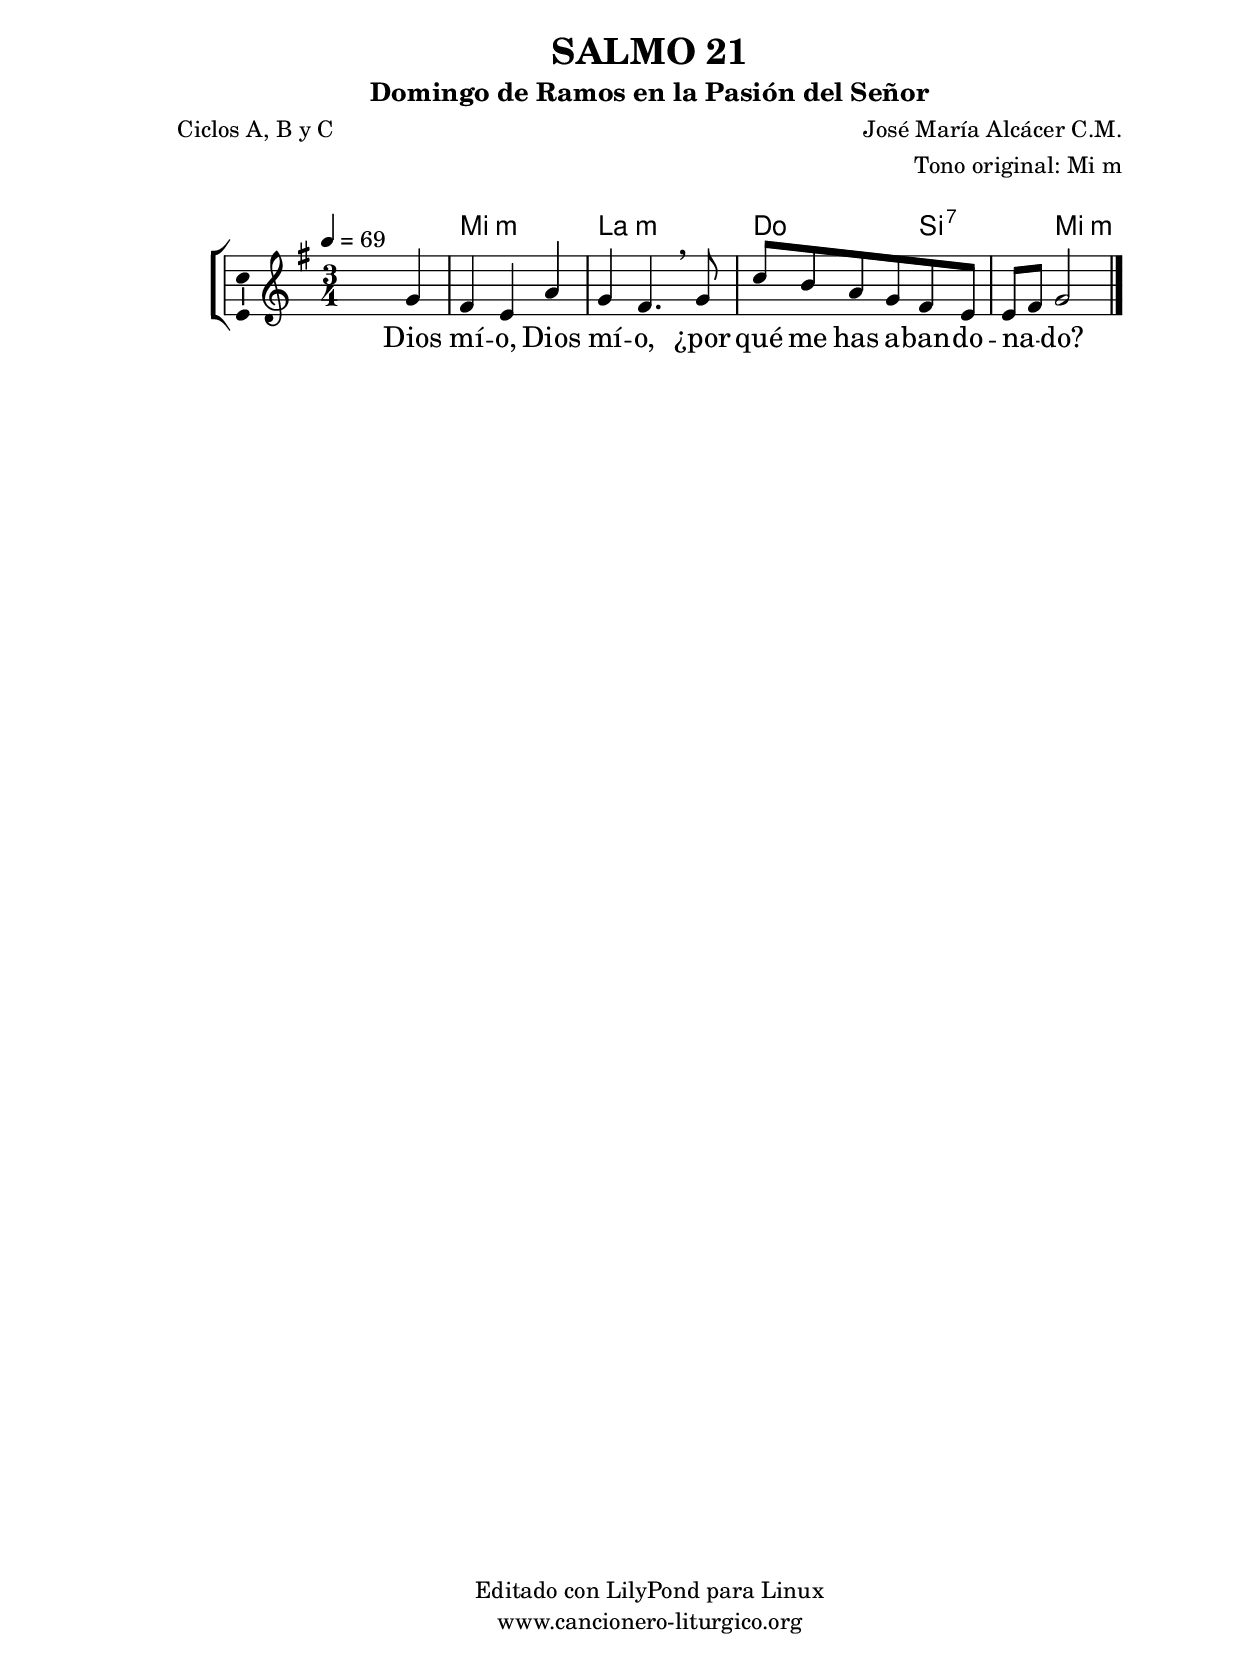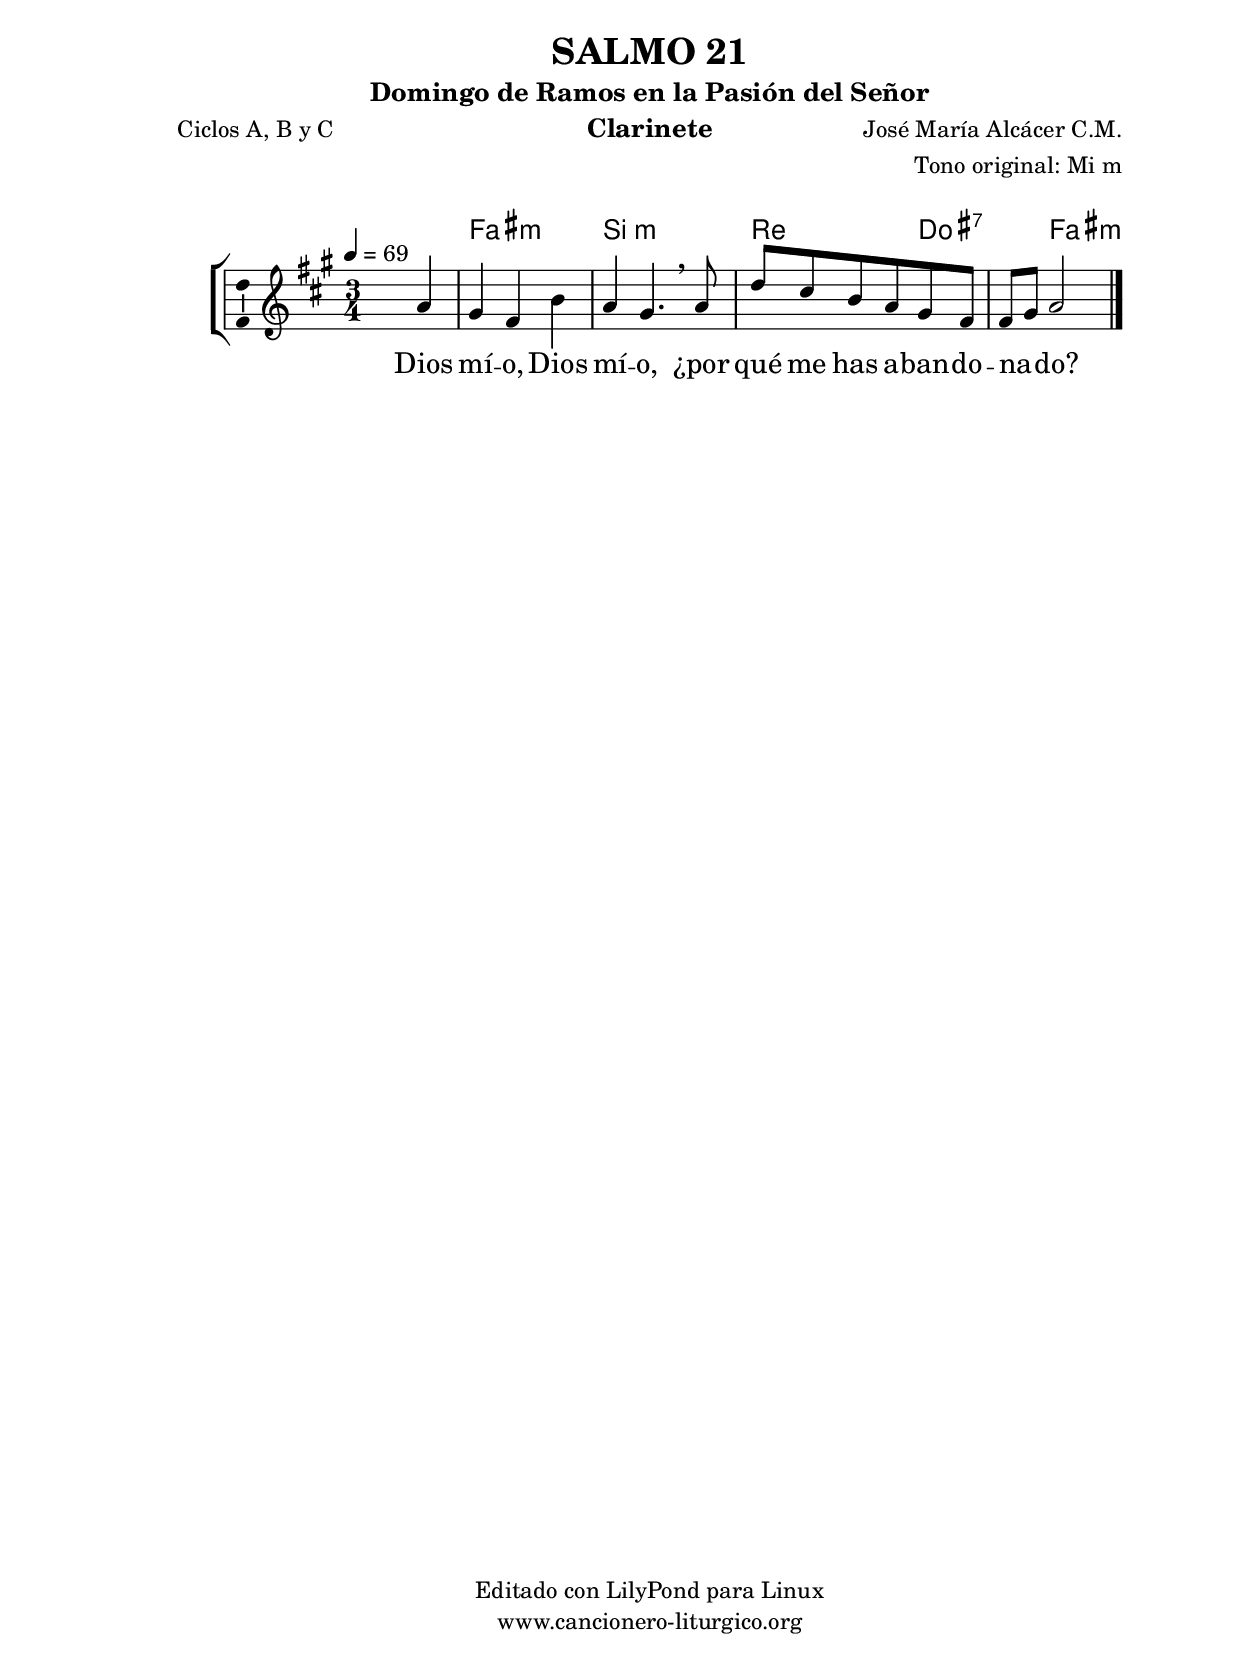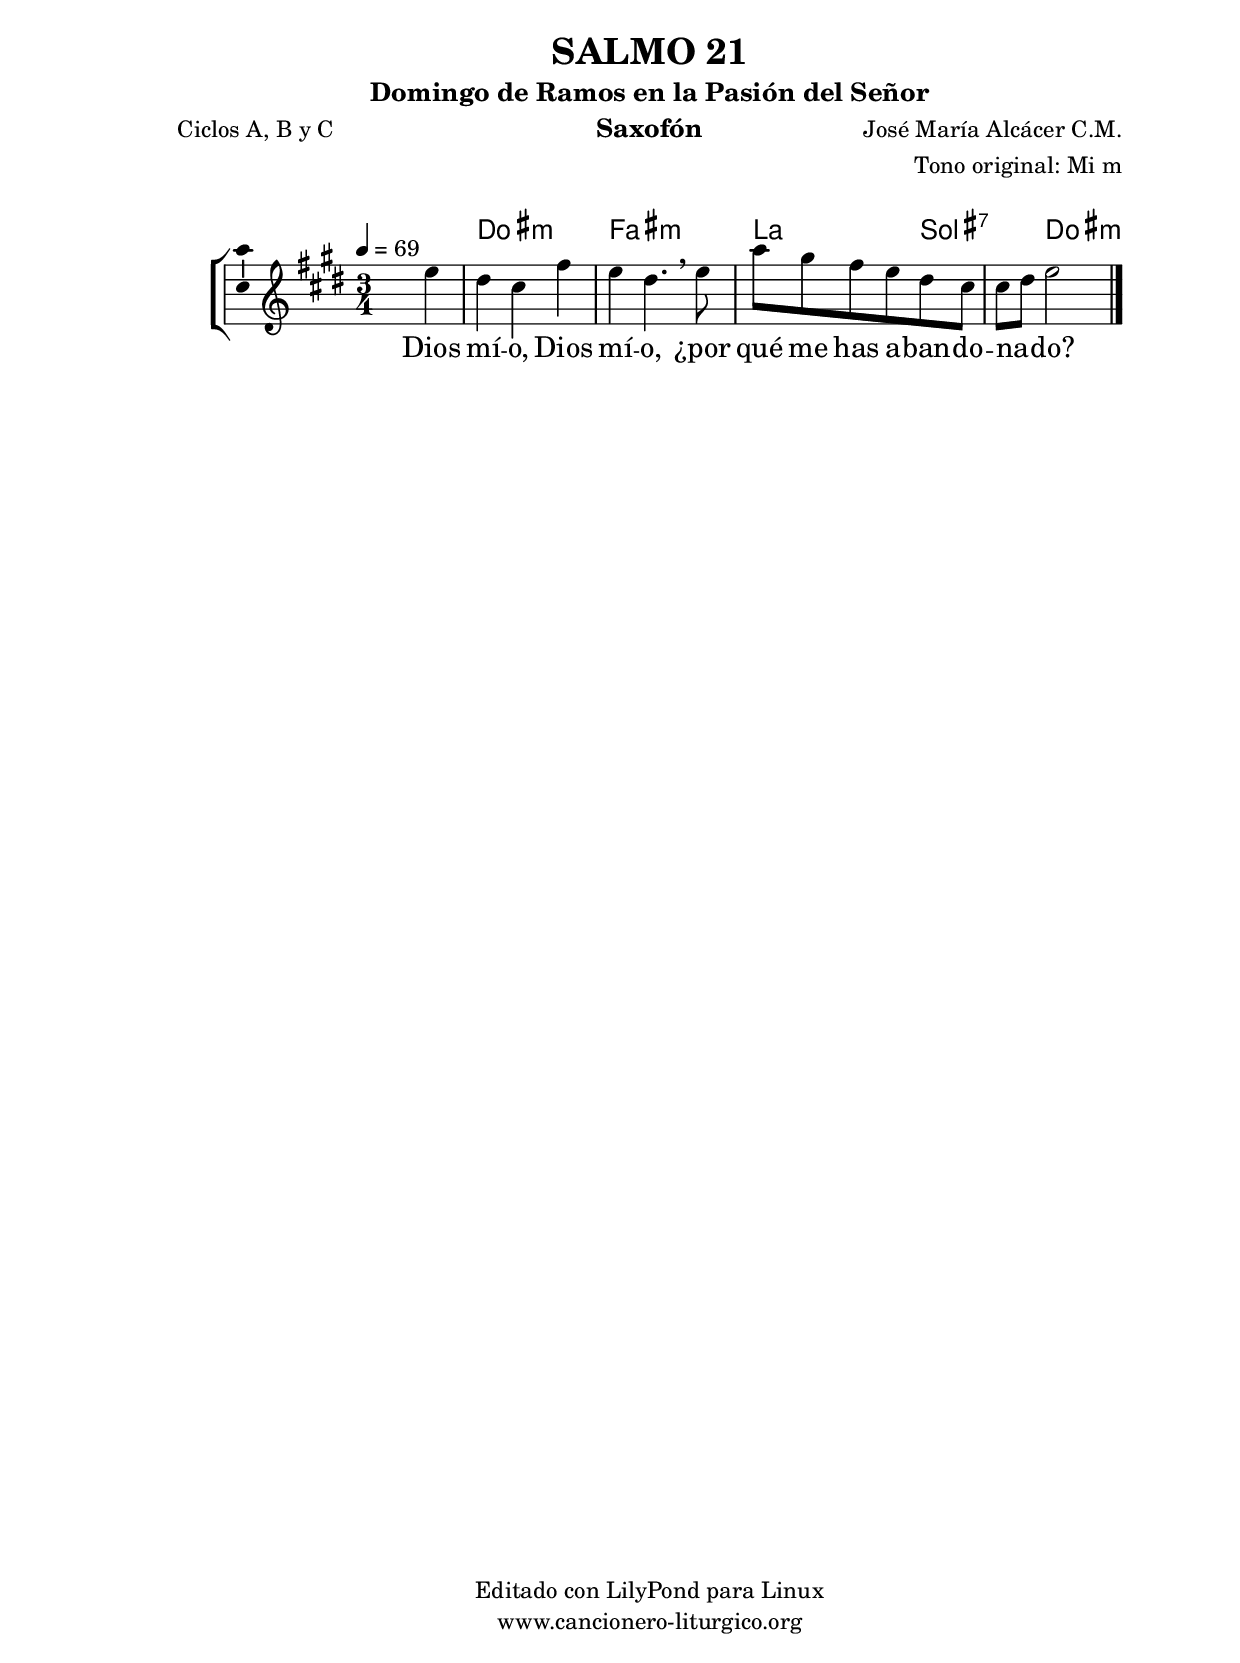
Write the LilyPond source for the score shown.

%
%para convertir .midi en .wav:
%timidity filename.midi -Ow -o finename.wav
%
%
%Para convertir de .wav a .mp3:
%lame -h -m j filename.wav
%
%
%para escuchar el midi:
%timidity nombrefichero.midi
%


%versión de lilypond para la que se ha escrito esta partitura:
\version "2.16.0"

	%Tamaño papel
	#(set-default-paper-size "a4")
	%Tamaño partitura
	#(set-global-staff-size 20)
	%No responde al pulsar sobre una nota
	#(ly:set-option 'point-and-click #f)

%parámetros del encabezamiento:
\header {
	title = "SALMO 21"
	subtitle = "Domingo de Ramos en la Pasión del Señor"
	composer = "José María Alcácer C.M."
	poet = "Ciclos A, B y C"
	meter = ""
	arranger = "Tono original: Mi m"
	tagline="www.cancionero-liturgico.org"
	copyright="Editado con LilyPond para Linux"
	}

%parámetros asociados al papel:
\paper  {
	oddHeaderMarkup = \markup {\fill-line { \on-the-fly #not-first-page \fromproperty #'header:title \on-the-fly #not-first-page \fromproperty #'header:composer }}
	evenHeaderMarkup = \markup {\fill-line { \fromproperty #'header:composer \fromproperty #'header:title }}
	#(set-paper-size "a4")
	print-page-number = ##f
	first-page-number = 1
	print-first-page-number = ##f
%	head-separation = 3.0 \cm
	top-margin = 2.0 \cm
	bottom-margin = 0.5\cm
%%%	bottom-margin = -1.0\cm
	left-margin = 3.0 \cm
	line-width = 16.0 \cm 
	indent = 8\mm
	interscoreline = 2.\mm
	between-system-space = 15\mm
%	para que las partituras no llenen la hoja:
	ragged-bottom = ##t
%	idem para la última hoja:
	ragged-last-bottom = ##f
%	para que las partituras llenen el ancho del papel:
	ragged-last = ##f
	after-title-space = 2.5 \cm
%page-count=1
%system-count=8

	%Flexible Vertical Spacing
%	markup-markup-spacing =
%	#'((basic-distance . 15) (minimum-distance . 15) (padding . 3))
	markup-system-spacing =
	#'((basic-distance . 15) (minimum-distance . 15) (padding . 3))
	system-system-spacing =
	#'((basic-distance . 15) (minimum-distance . 15) (padding . 3))
	score-system-spacing =
	#'((basic-distance . 15) (minimum-distance . 15) (padding . 5))
%	top-system-spacing = % header
%	#'((basic-distance . 8) (minimum-distance . 0) (padding . 3))
%	top-markup-spacing =
%	#'((basic-distance . 20) (minimum-distance . 20) (padding . 3))
	last-bottom-spacing = % footer
	#'((basic-distance . 5) (minimum-distance . 5) (padding . 3))
%	score-markup-spacing =
%	#'((basic-distance . 16) (minimum-distance . 13) (padding . 3))

	}


%parámetros que afectan a toda la partitura:
global =  {
	%clave de sol (G):
	\clef G
	%armadura:
%	\transpose c a
	\key e \minor
	\tempo 4=69
	\set Score.tempoHideNote = ##f
	}


acordes = {
	\italianChords
	\chordmode {
%	\transpose c a
{

s2.
e2.:m a:m c2 b:7 e:m

	}
	}
}

melodia = 
%\transpose c a
{
	\relative c''{
	\time 3/4

s2 g4
fis4 e a
g4 fis4. \breathe g8
c8 b a g fis e
e8 fis g2

	\bar "|."
	}
	}


texto = \lyricmode {
Dios mí -- o, Dios mí -- o, ¿por qué me has a -- ban -- do -- na -- _ do?
	}


acordesStaff = \context ChordNames = acordesStaff <<
	\set chordChanges = ##t
	\acordes
	>>


vozStaff = \context Voice = vozStaff
\with {\consists "Ambitus_engraver"}
<<
%	\set Staff.instrumentName = ""
%	\set Staff.shortInstrumentName = ""
%	\set Staff.midiInstrument = #"clarinet"
%	\set Staff.midiInstrument = #"cello"
%	\set Staff.midiInstrument = #"flute"
	\set Staff.midiInstrument = #"electric guitar (jazz)"
%	\set Staff.midiInstrument = #"english horn"
%	\set Staff.midiInstrument = #"violin"
%	\set Staff.midiInstrument = #"glockenspiel"
	\set Staff.midiMinimumVolume = #0.7
	\set Staff.midiMaximumVolume = #0.9
	\global
	\melodia
	>>


textoStaff = \context Lyrics = textoStaff <<
	\lyricsto vozStaff \texto
	>>

\book {
	\score {
		\context ChoirStaff {
			\override StaffGroup.SystemStartBracket #'collapse-height = #1
			\override Score.SystemStartBar #'collapse-height = #1
			<<
			\acordesStaff
			\vozStaff
			\textoStaff
			>>
			}
		\layout {
	    		\context {
				\Lyrics
				\override LyricText #'font-size = #2
				}
	   		 \context {
				\Score
				%fontSize = #3
				\override StaffSymbol #'staff-space = #(magstep +3)
				%\override Beam #'thickness = #0.55
				%\override SpacingSpanner #'spacing-increment = #1.0
				%\override Slur #'height-limit = #1.5
				}
			}
		}
	\score {
		\unfoldRepeats
		\context ChoirStaff {
			<<
			\acordesStaff
			\vozStaff
			>>
			}
		\midi {
	  		\context {
	  			\Score
				tempoWholesPerMinute = #(ly:make-moment 70 4)
				}
			}
		}
	}

%Partitura para clarinete
#(define output-suffix "C")
\book {
	\header{
		instrument = "Clarinete"
		}
	\score {
		\context ChoirStaff {
			\override StaffGroup.SystemStartBracket #'collapse-height = #1
			\override Score.SystemStartBar #'collapse-height = #1
\transpose c d
			<<
			\acordesStaff
			\vozStaff
			\textoStaff
			>>
			}
		\layout {
	    		\context {
				\Lyrics
				\override LyricText #'font-size = #2
				}
	   		 \context {
				\Score
				%fontSize = #3
				\override StaffSymbol #'staff-space = #(magstep +3)
				%\override Beam #'thickness = #0.55
				%\override SpacingSpanner #'spacing-increment = #1.0
				%\override Slur #'height-limit = #1.5
				}
			}
		}
	}

%Partitura para saxofón
#(define output-suffix "S")
\book {
	\header{
		instrument = "Saxofón"
		}
	\score {
		\context ChoirStaff {
			\override StaffGroup.SystemStartBracket #'collapse-height = #1
			\override Score.SystemStartBar #'collapse-height = #1
\transpose c a
			<<
			\acordesStaff
			\vozStaff
			\textoStaff
			>>
			}
		\layout {
	    		\context {
				\Lyrics
				\override LyricText #'font-size = #2
				}
	   		 \context {
				\Score
				%fontSize = #3
				\override StaffSymbol #'staff-space = #(magstep +3)
				%\override Beam #'thickness = #0.55
				%\override SpacingSpanner #'spacing-increment = #1.0
				%\override Slur #'height-limit = #1.5
				}
			}
		}
	}

